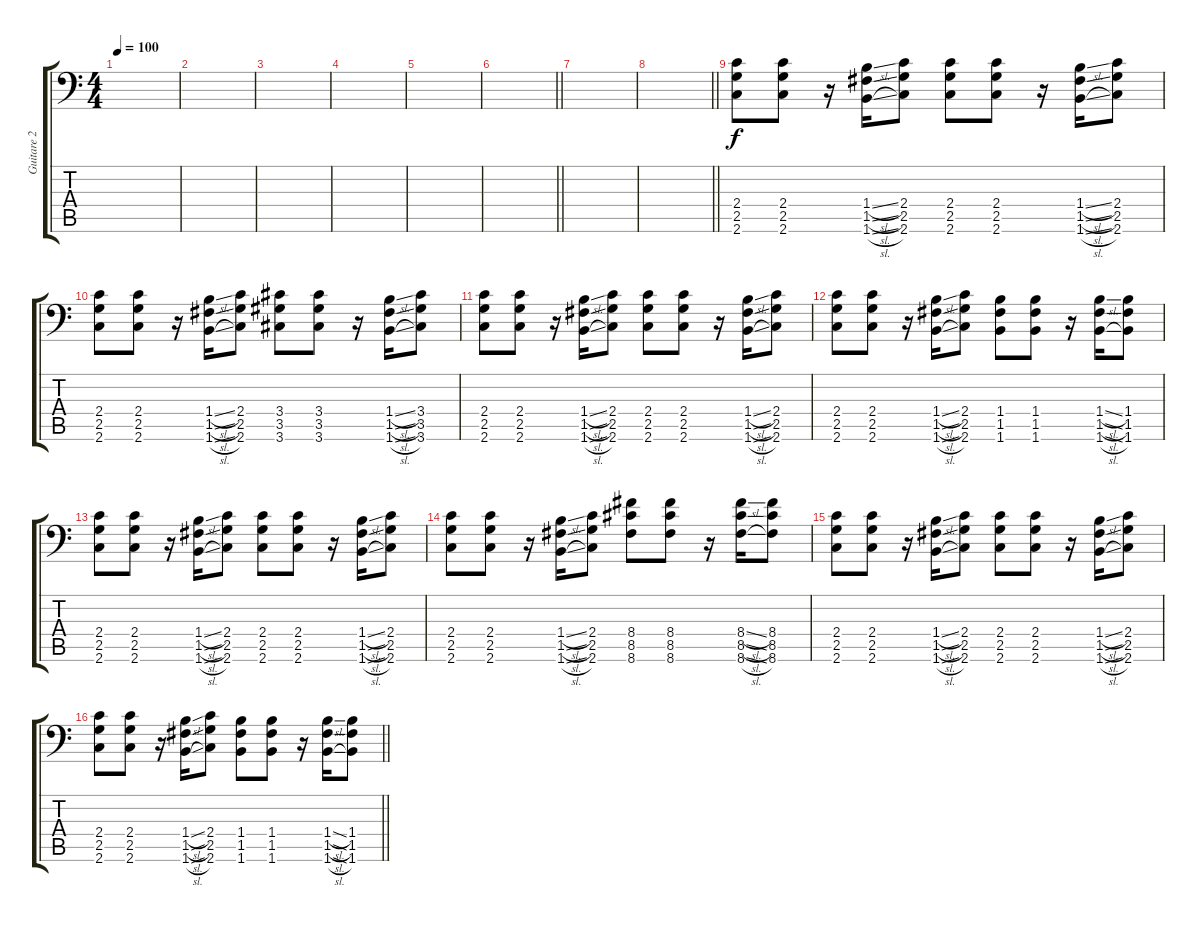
\track ("Guitare 2" "Guitare 2") {instrument overdrivenguitar}
\staff {score tabs}
\tuning (C4 G3 Eb3 Bb2 F2 Bb1) {hide}
\ts (4 4)
\tempo 100
\clef f4
\ks c
|
|
|
|
|
\barLineRight lightlight
|
|
\barLineRight lightlight
|
(2.4 2.5 2.6).8 (2.4 2.5 2.6).8 r.16 (1.4{sl} 1.5{sl} 1.6{sl}).16 (2.4 2.5 2.6).8 (2.4 2.5 2.6).8 (2.4 2.5 2.6).8 r.16 (1.4{sl} 1.5{sl} 1.6{sl}).16 (2.4 2.5 2.6).8 |
(2.4 2.5 2.6).8 (2.4 2.5 2.6).8 r.16 (1.4{sl} 1.5{sl} 1.6{sl}).16 (2.4 2.5 2.6).8 (3.4 3.5 3.6).8 (3.4 3.5 3.6).8 r.16 (1.4{sl} 1.5{sl} 1.6{sl}).16 (3.4 3.5 3.6).8 |
(2.4 2.5 2.6).8 (2.4 2.5 2.6).8 r.16 (1.4{sl} 1.5{sl} 1.6{sl}).16 (2.4 2.5 2.6).8 (2.4 2.5 2.6).8 (2.4 2.5 2.6).8 r.16 (1.4{sl} 1.5{sl} 1.6{sl}).16 (2.4 2.5 2.6).8 |
(2.4 2.5 2.6).8 (2.4 2.5 2.6).8 r.16 (1.4{sl} 1.5{sl} 1.6{sl}).16 (2.4 2.5 2.6).8 (1.4 1.5 1.6).8 (1.4 1.5 1.6).8 r.16 (1.4{sl} 1.5{sl} 1.6{sl}).16 (1.4 1.5 1.6).8 |
(2.4 2.5 2.6).8 (2.4 2.5 2.6).8 r.16 (1.4{sl} 1.5{sl} 1.6{sl}).16 (2.4 2.5 2.6).8 (2.4 2.5 2.6).8 (2.4 2.5 2.6).8 r.16 (1.4{sl} 1.5{sl} 1.6{sl}).16 (2.4 2.5 2.6).8 |
(2.4 2.5 2.6).8 (2.4 2.5 2.6).8 r.16 (1.4{sl} 1.5{sl} 1.6{sl}).16 (2.4 2.5 2.6).8 (8.4 8.5 8.6).8 (8.4 8.5 8.6).8 r.16 (8.4{sl} 8.5{sl} 8.6{sl}).16 (8.4 8.5 8.6).8 |
(2.4 2.5 2.6).8 (2.4 2.5 2.6).8 r.16 (1.4{sl} 1.5{sl} 1.6{sl}).16 (2.4 2.5 2.6).8 (2.4 2.5 2.6).8 (2.4 2.5 2.6).8 r.16 (1.4{sl} 1.5{sl} 1.6{sl}).16 (2.4 2.5 2.6).8 |
\barLineRight lightlight
(2.4 2.5 2.6).8 (2.4 2.5 2.6).8 r.16 (1.4{sl} 1.5{sl} 1.6{sl}).16 (2.4 2.5 2.6).8 (1.4 1.5 1.6).8 (1.4 1.5 1.6).8 r.16 (1.4{sl} 1.5{sl} 1.6{sl}).16 (1.4 1.5 1.6).8
